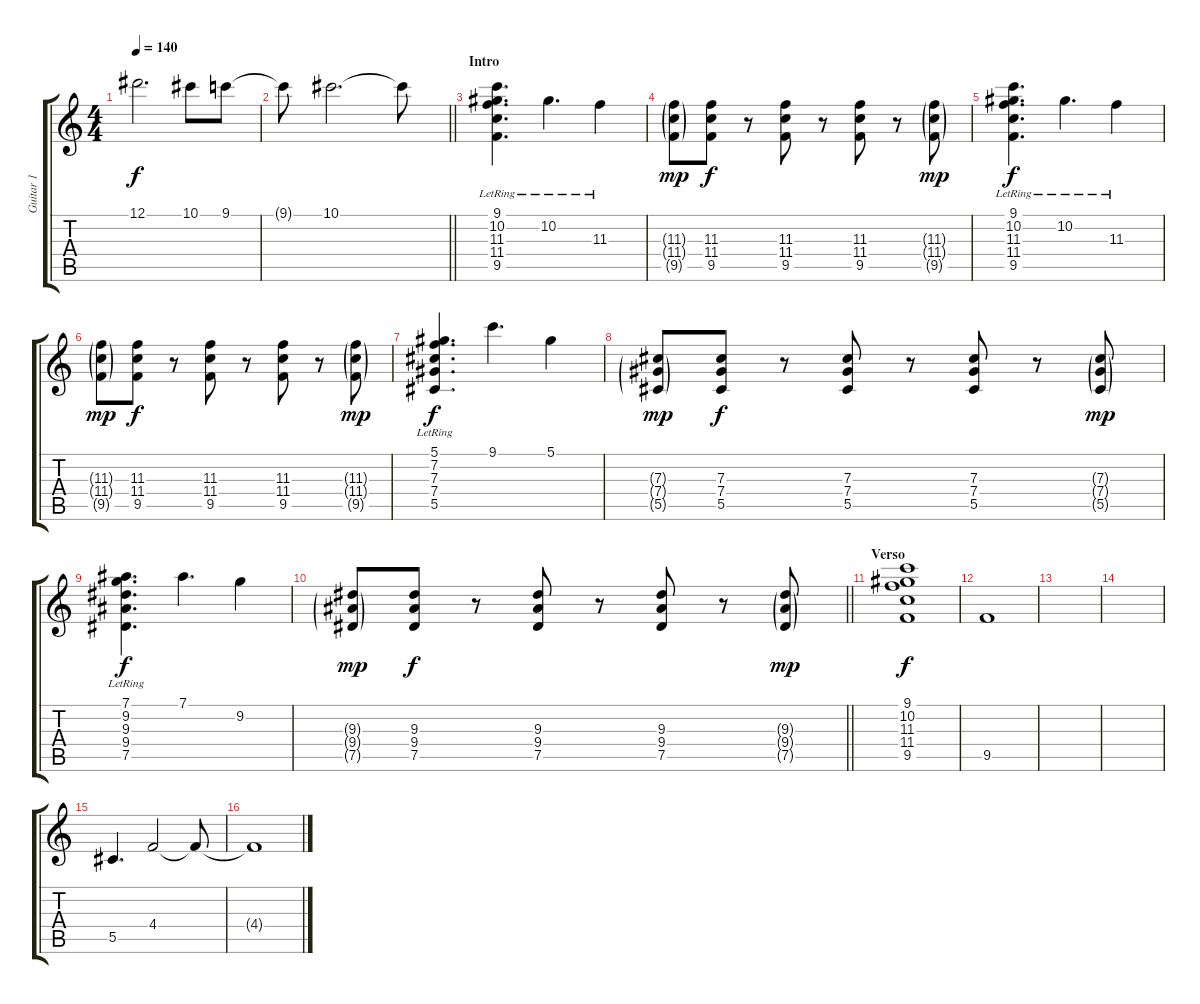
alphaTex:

\track ("Guitar 1" "Guitar 1") {instrument overdrivenguitar}
\staff {score tabs}
\tuning (Eb4 Bb3 Gb3 Db3 Ab2 Eb2) {hide}
\ts (4 4)
\tempo 140
\clef g2
\ks c
12.1.2{d dy f} 10.1.8 9.1.8 |
\barLineRight lightlight
9.1{t}.8 10.1.2{d} 10.1{t}.8 |
\section ("" "Intro")
(9.1{lr} 10.2{lr} 11.3{lr} 11.4{lr} 9.5{lr}).4{d} 10.2{lr}.4{d} 11.3{lr}.4 |
(11.3{g} 11.4{g} 9.5{g}).8{dy mp} (11.3 11.4 9.5).8{dy f} r.8 (11.3 11.4 9.5).8 r.8 (11.3 11.4 9.5).8 r.8 (11.3{g} 11.4{g} 9.5{g}).8{dy mp} |
(9.1{lr} 10.2{lr} 11.3{lr} 11.4{lr} 9.5{lr}).4{d dy f} 10.2{lr}.4{d} 11.3{lr}.4 |
(11.3{g} 11.4{g} 9.5{g}).8{dy mp} (11.3 11.4 9.5).8{dy f} r.8 (11.3 11.4 9.5).8 r.8 (11.3 11.4 9.5).8 r.8 (11.3{g} 11.4{g} 9.5{g}).8{dy mp} |
(5.1{lr} 7.2{lr} 7.3{lr} 7.4{lr} 5.5{lr}).4{d dy f} 9.1.4{d} 5.1.4 |
(7.3{g} 7.4{g} 5.5{g}).8{dy mp} (7.3 7.4 5.5).8{dy f} r.8 (7.3 7.4 5.5).8 r.8 (7.3 7.4 5.5).8 r.8 (7.3{g} 7.4{g} 5.5{g}).8{dy mp} |
(7.1{lr} 9.2{lr} 9.3{lr} 9.4{lr} 7.5{lr}).4{d dy f} 7.1.4{d} 9.2.4 |
\barLineRight lightlight
(9.3{g} 9.4{g} 7.5{g}).8{dy mp} (9.3 9.4 7.5).8{dy f} r.8 (9.3 9.4 7.5).8 r.8 (9.3 9.4 7.5).8 r.8 (9.3{g} 9.4{g} 7.5{g}).8{dy mp} |
\section ("" "Verso")
(9.1 10.2 11.3 11.4 9.5).1{dy f} |
9.5.1 |
|
|
5.5.4{d} 4.4.2 4.4{t}.8 |
4.4{t}.1
